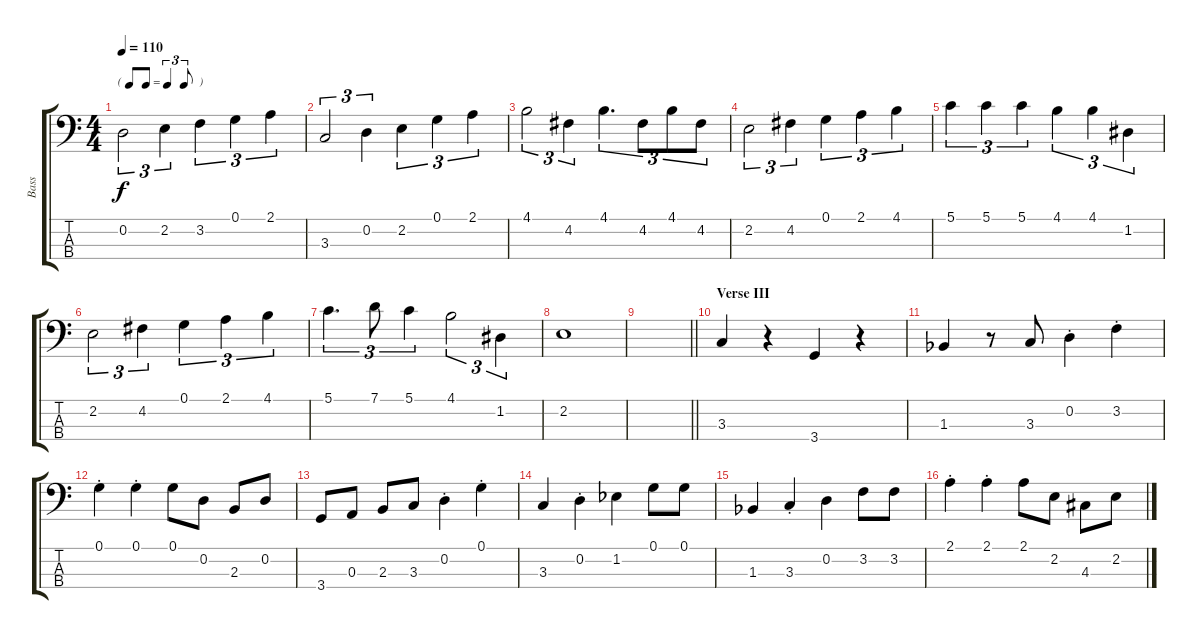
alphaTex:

\track ("Bass" "Bass") {instrument electricbassfinger}
\staff {score tabs}
\tuning (G2 D2 A1 E1) {hide}
\ts (4 4)
\tf triplet8th
\tempo 110
\clef f4
\ks c
0.2.2{tu (3 2) dy f} 2.2.4{tu (3 2)} 3.2.4{tu (3 2)} 0.1.4{tu (3 2)} 2.1.4{tu (3 2)} |
3.3.2{tu (3 2)} 0.2.4{tu (3 2)} 2.2.4{tu (3 2)} 0.1.4{tu (3 2)} 2.1.4{tu (3 2)} |
4.1.2{tu (3 2)} 4.2.4{tu (3 2)} 4.1.4{d tu (3 2)} 4.2.8{tu (3 2)} 4.1.8{tu (3 2)} 4.2.8{tu (3 2)} |
2.2.2{tu (3 2)} 4.2.4{tu (3 2)} 0.1.4{tu (3 2)} 2.1.4{tu (3 2)} 4.1.4{tu (3 2)} |
5.1.4{tu (3 2)} 5.1.4{tu (3 2)} 5.1.4{tu (3 2)} 4.1.4{tu (3 2)} 4.1.4{tu (3 2)} 1.2.4{tu (3 2)} |
2.2.2{tu (3 2)} 4.2.4{tu (3 2)} 0.1.4{tu (3 2)} 2.1.4{tu (3 2)} 4.1.4{tu (3 2)} |
5.1.4{d tu (3 2)} 7.1.8{tu (3 2)} 5.1.4{tu (3 2)} 4.1.2{tu (3 2)} 1.2.4{tu (3 2)} |
2.2.1 |
\barLineRight lightlight
|
\section ("" "Verse III")
3.3.4 r.4 3.4.4 r.4 |
1.3{acc b}.4 r.8 3.3.8 0.2{st}.4 3.2{st}.4 |
0.1{st}.4 0.1{st}.4 0.1.8 0.2.8 2.3.8 0.2.8 |
3.4.8 0.3.8 2.3.8 3.3.8 0.2{st}.4 0.1{st}.4 |
3.3.4 0.2{st}.4 1.2{acc b}.4 0.1.8 0.1.8 |
1.3{acc b}.4 3.3{st}.4 0.2.4 3.2.8 3.2.8 |
2.1{st}.4 2.1{st}.4 2.1.8 2.2.8 4.3.8 2.2.8
